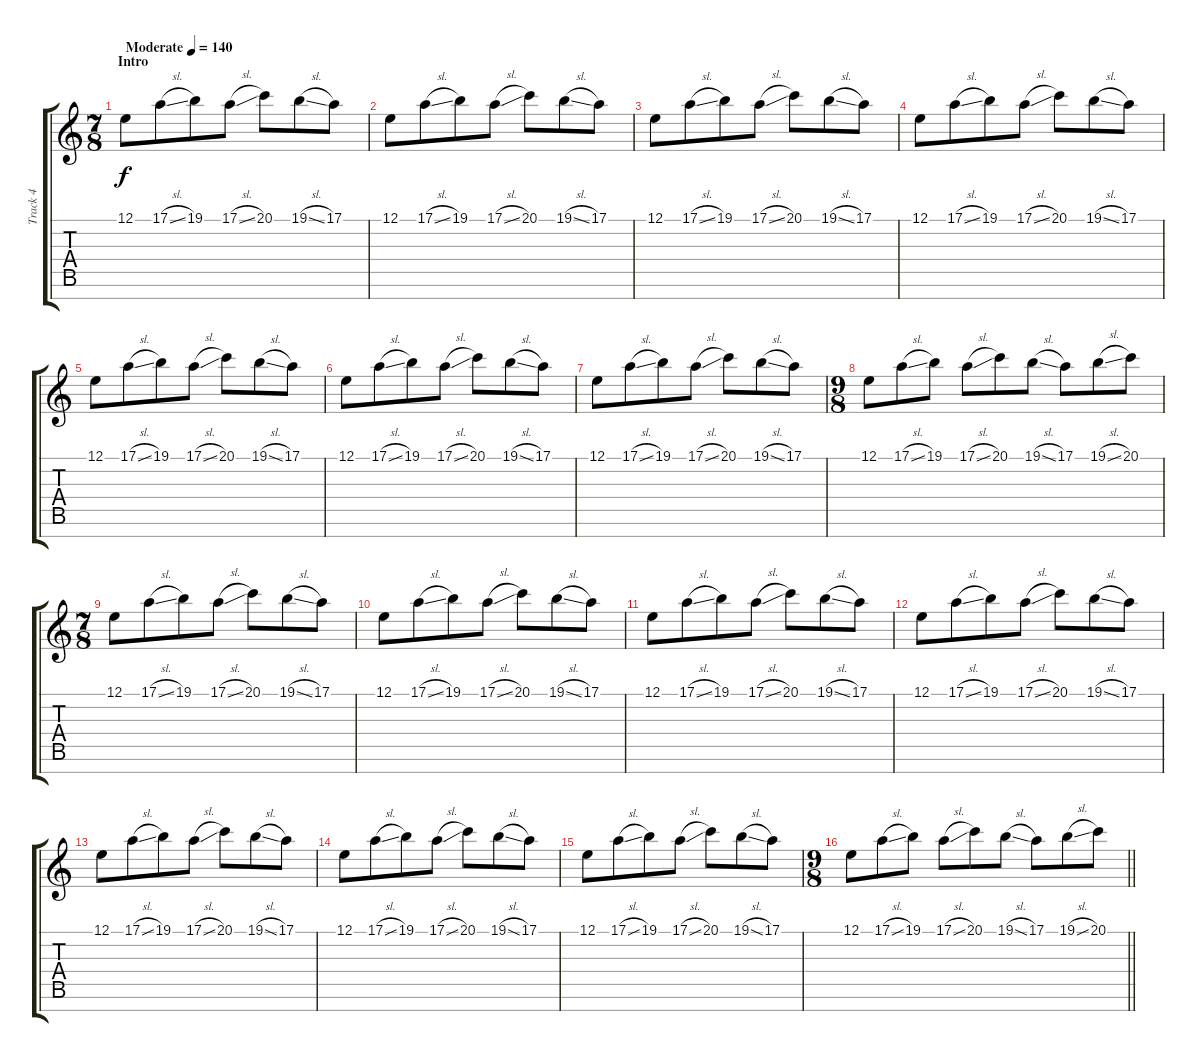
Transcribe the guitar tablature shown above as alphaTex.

\track ("Track 4" "Track 4") {instrument lead2sawtooth}
\staff {score tabs}
\tuning (E4 B3 G3 D3 A2 E2 B1) {hide}
\ts (7 8)
\section ("" "Intro")
\tempo (140 "Moderate")
\clef g2
\ks c
12.1.8{dy f instrument lead2sawtooth} 17.1{sl}.8 19.1.8 17.1{sl}.8 20.1.8 19.1{sl}.8 17.1.8 |
12.1.8 17.1{sl}.8 19.1.8 17.1{sl}.8 20.1.8 19.1{sl}.8 17.1.8 |
12.1.8 17.1{sl}.8 19.1.8 17.1{sl}.8 20.1.8 19.1{sl}.8 17.1.8 |
12.1.8 17.1{sl}.8 19.1.8 17.1{sl}.8 20.1.8 19.1{sl}.8 17.1.8 |
12.1.8 17.1{sl}.8 19.1.8 17.1{sl}.8 20.1.8 19.1{sl}.8 17.1.8 |
12.1.8 17.1{sl}.8 19.1.8 17.1{sl}.8 20.1.8 19.1{sl}.8 17.1.8 |
12.1.8 17.1{sl}.8 19.1.8 17.1{sl}.8 20.1.8 19.1{sl}.8 17.1.8 |
\ts (9 8)
12.1.8 17.1{sl}.8 19.1.8 17.1{sl}.8 20.1.8 19.1{sl}.8 17.1.8 19.1{sl}.8 20.1.8 |
\ts (7 8)
12.1.8 17.1{sl}.8 19.1.8 17.1{sl}.8 20.1.8 19.1{sl}.8 17.1.8 |
12.1.8 17.1{sl}.8 19.1.8 17.1{sl}.8 20.1.8 19.1{sl}.8 17.1.8 |
12.1.8 17.1{sl}.8 19.1.8 17.1{sl}.8 20.1.8 19.1{sl}.8 17.1.8 |
12.1.8 17.1{sl}.8 19.1.8 17.1{sl}.8 20.1.8 19.1{sl}.8 17.1.8 |
12.1.8 17.1{sl}.8 19.1.8 17.1{sl}.8 20.1.8 19.1{sl}.8 17.1.8 |
12.1.8 17.1{sl}.8 19.1.8 17.1{sl}.8 20.1.8 19.1{sl}.8 17.1.8 |
12.1.8 17.1{sl}.8 19.1.8 17.1{sl}.8 20.1.8 19.1{sl}.8 17.1.8 |
\ts (9 8)
\barLineRight lightlight
12.1.8 17.1{sl}.8 19.1.8 17.1{sl}.8 20.1.8 19.1{sl}.8 17.1.8 19.1{sl}.8 20.1.8
